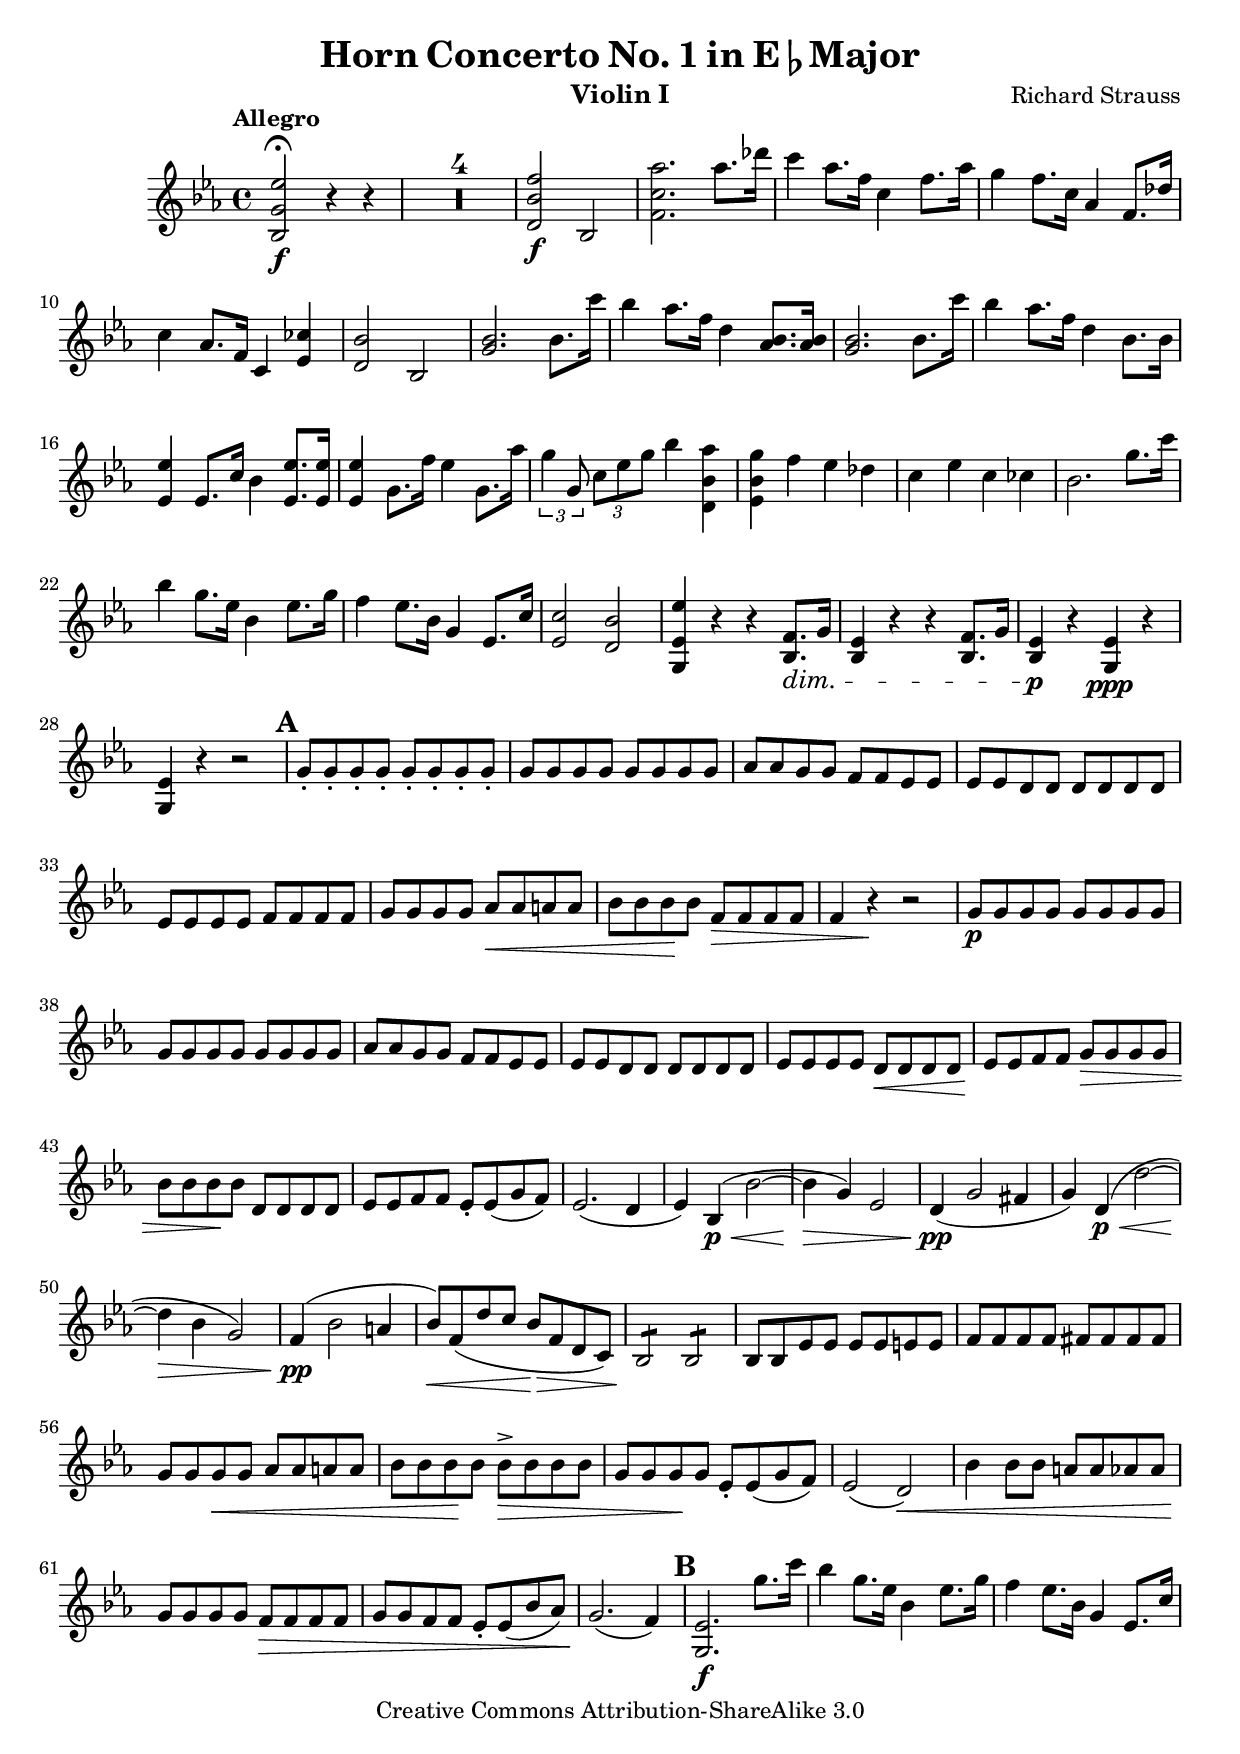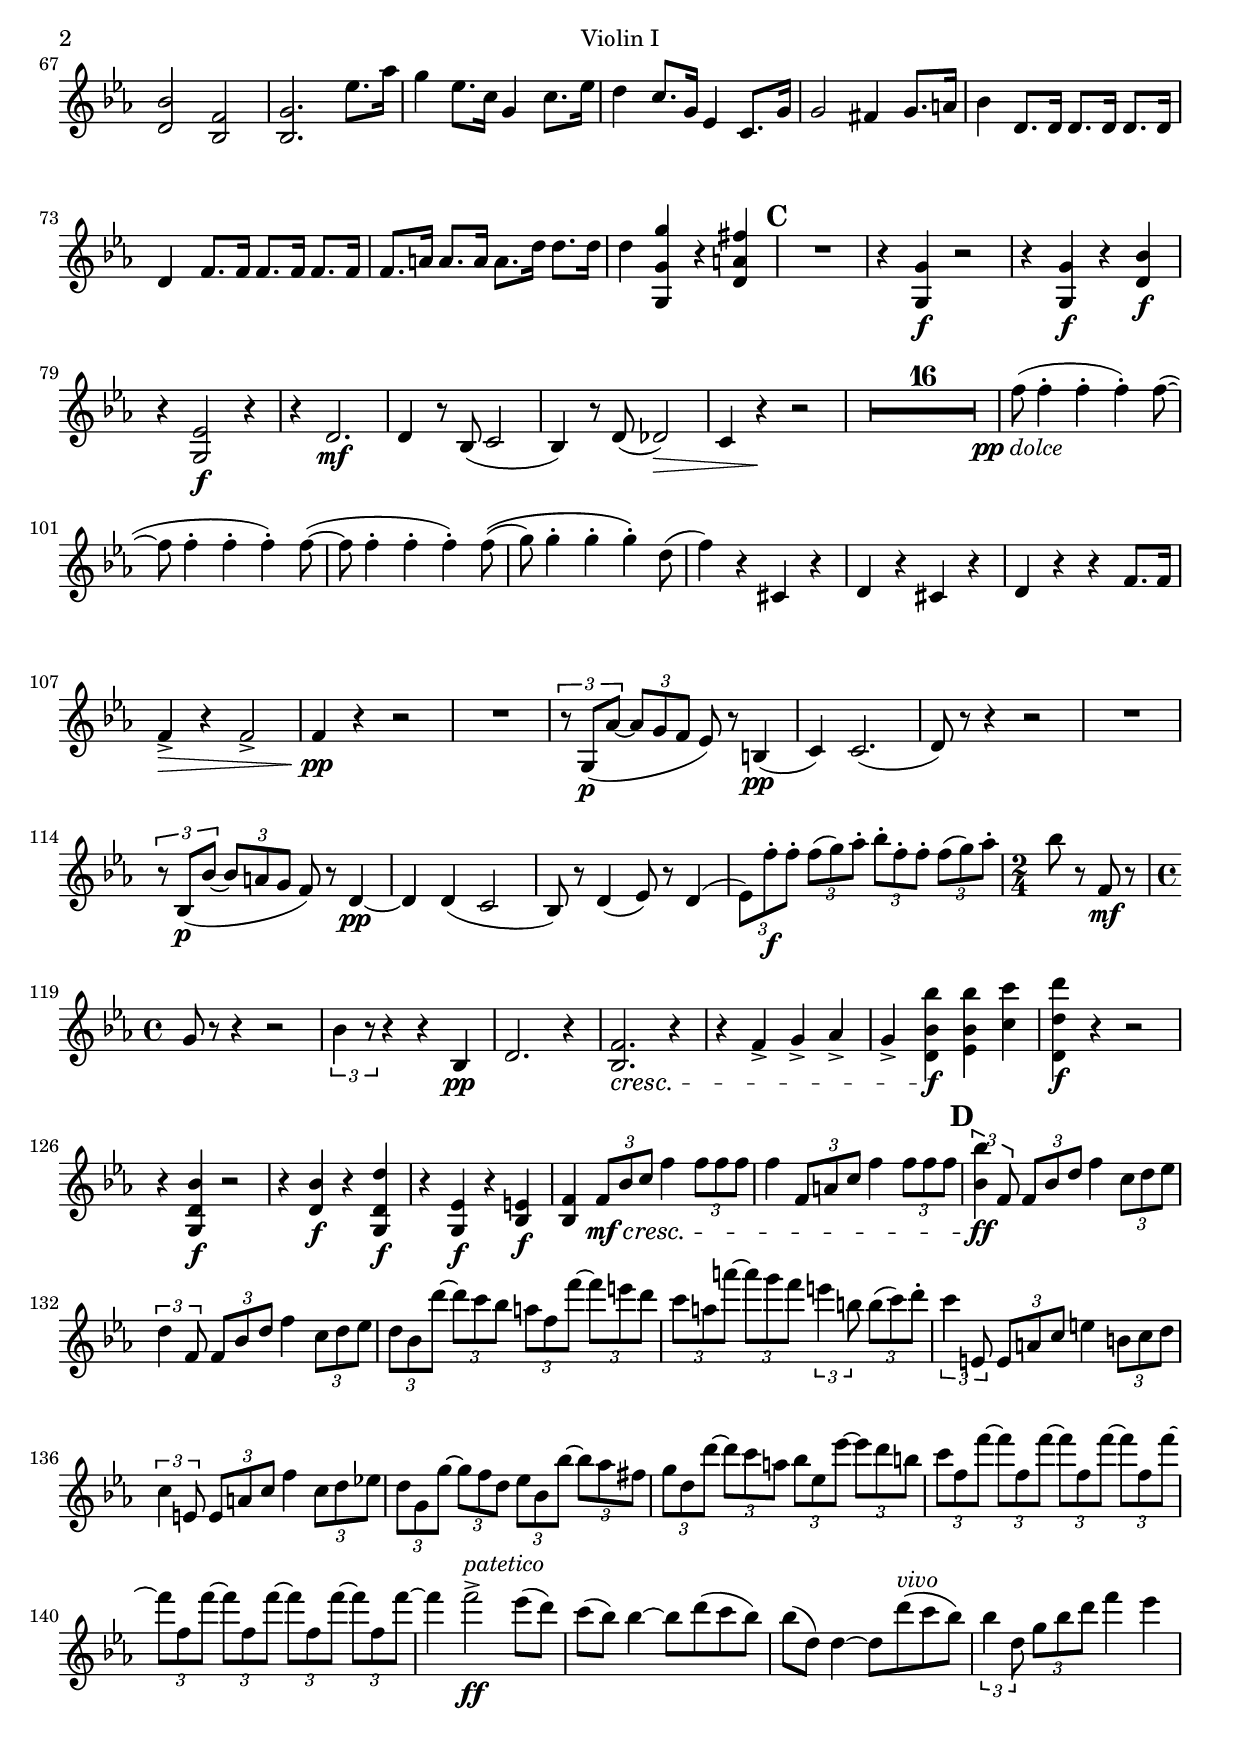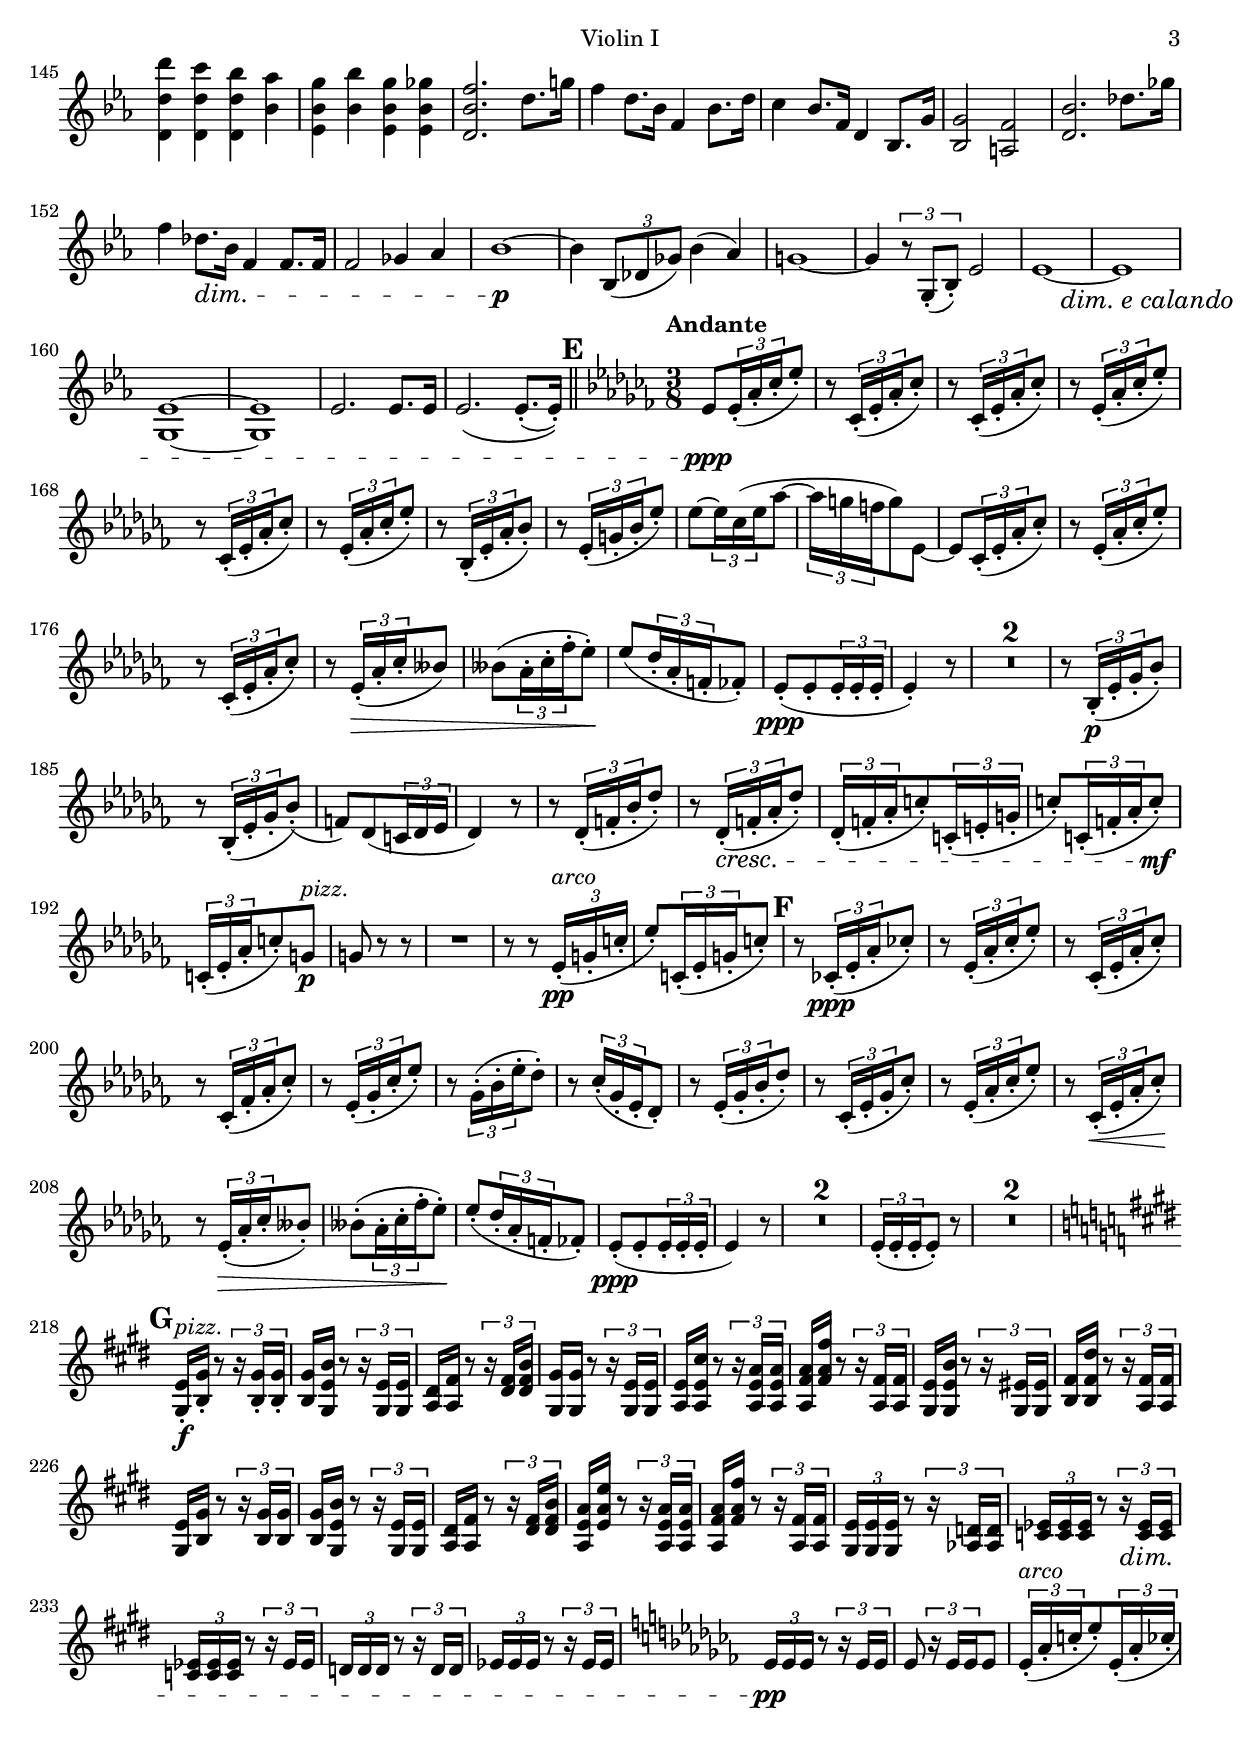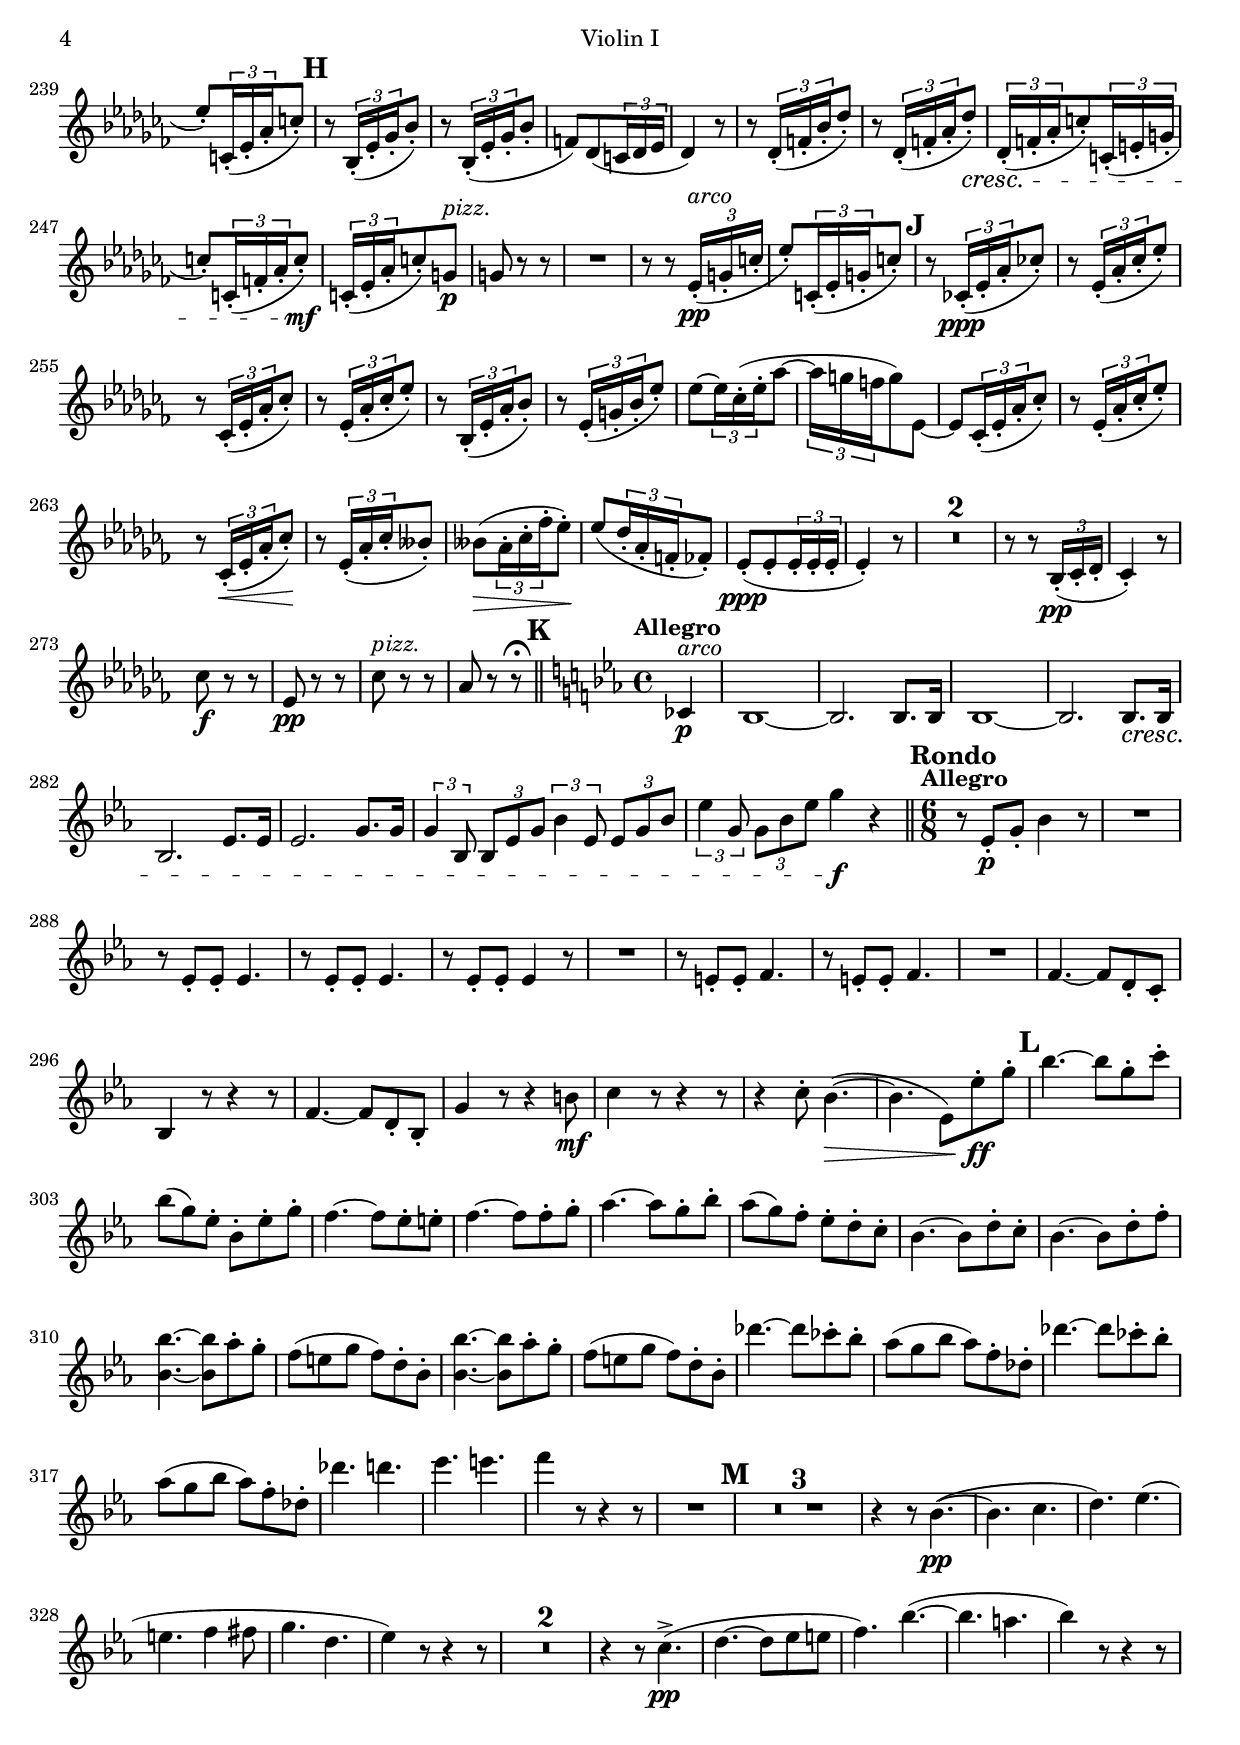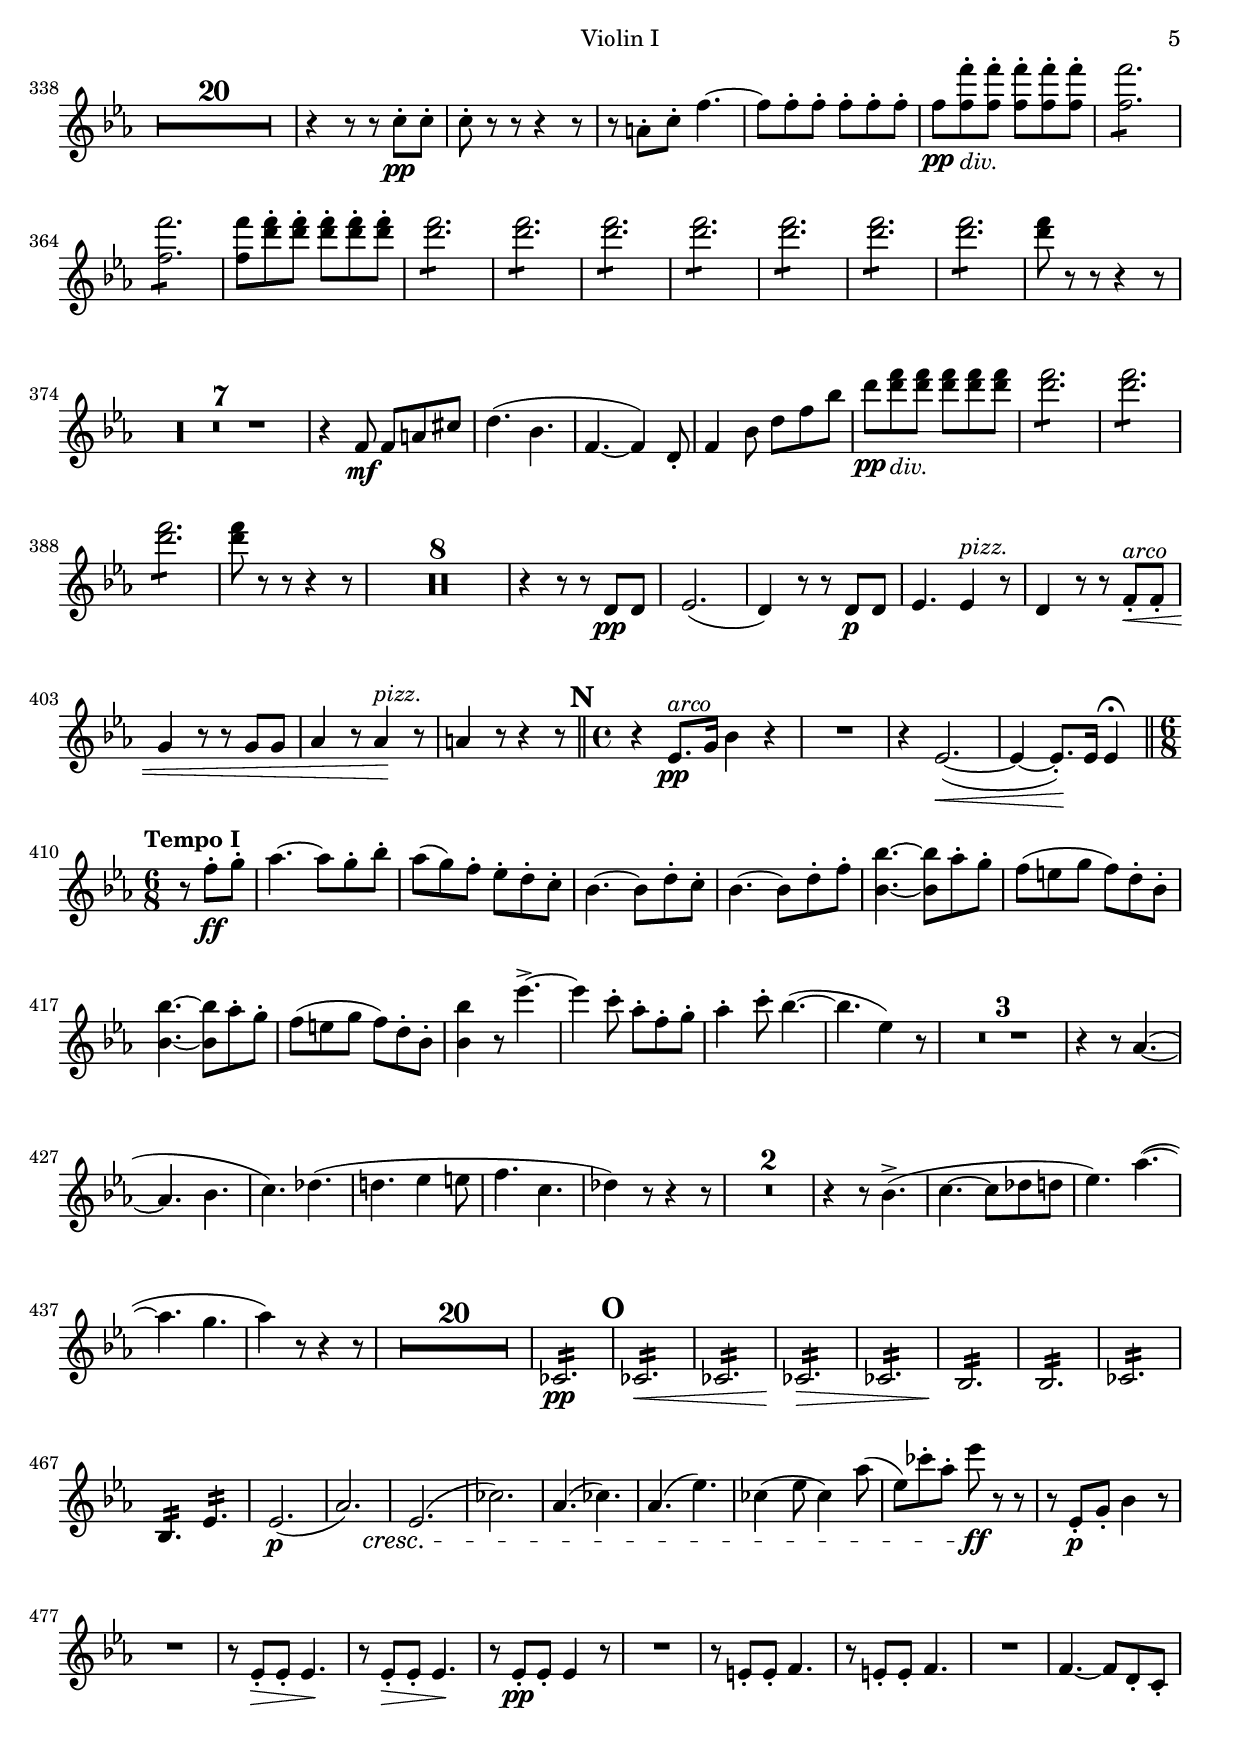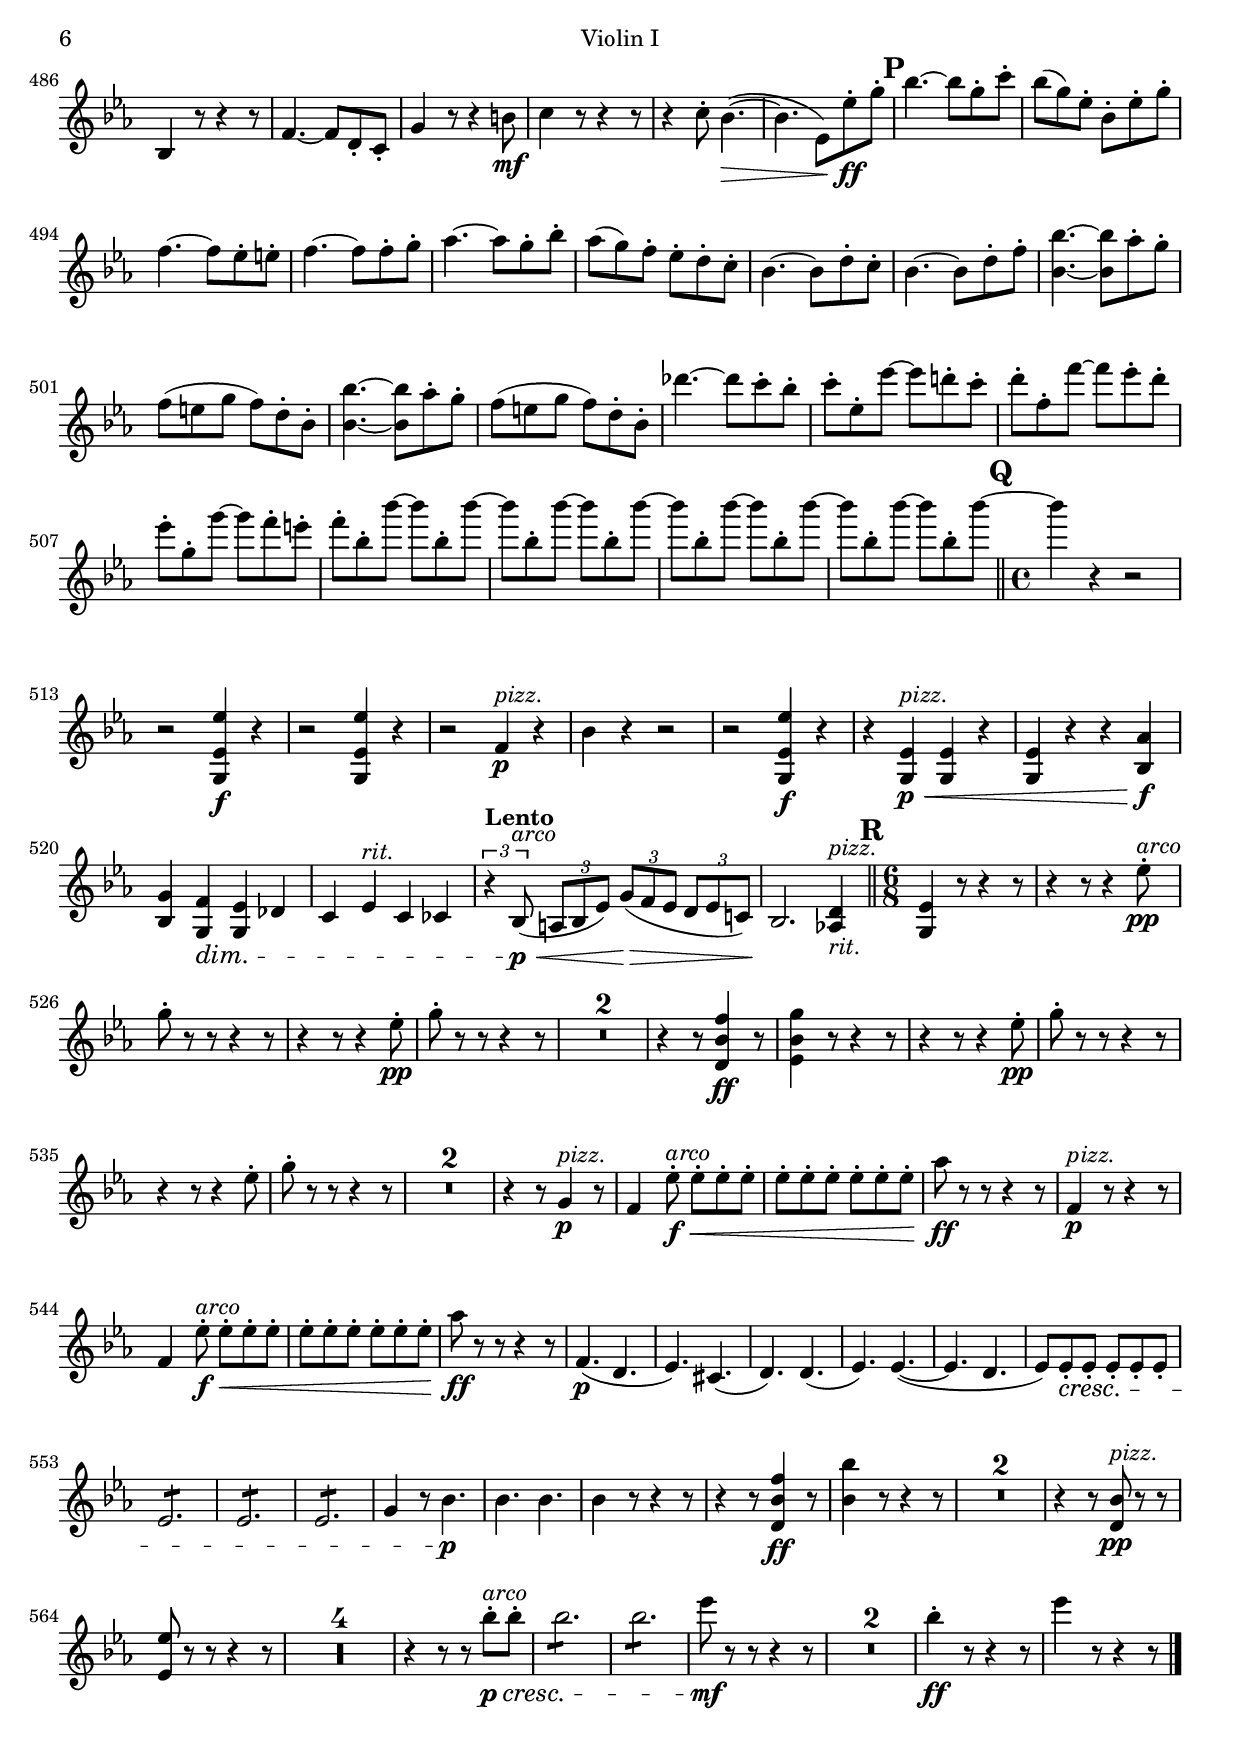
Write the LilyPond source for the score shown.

\version "2.13.33"

\version "2.13.33"

\include "defs.ily"

violinOneMvtI = \relative c'
{
  \key ees \major
  <bes g' ees'>2\f\fermata r4 r |
  R1*4 |
  <d bes' f'>2\f bes |
  <f' c' aes'>2. aes'8. des16 |
  c4 aes8. f16 c4 f8. aes16 |
  g4 f8. c16 aes4 f8. des'16 |
  c4 aes8. f16 c4 <ees ces'>4 |
  <d bes'>2 bes |
  <g' bes>2. bes8. c'16 |
  bes4 aes8. f16 d4 <aes bes>8. <aes bes>16 |
  <g bes>2. bes8. c'16 |
  bes4 aes8. f16 d4 bes8. bes16 |
  <ees, ees'>4 ees8. c'16 bes4 <ees, ees'>8. <ees ees'>16 |
  <ees ees'>4 g8. f'16 ees4 g,8. aes'16 |
  \times 2/3 {g4 g,8} \times 2/3 {c8 ees g} bes4 <d,, bes' aes'>4 |
  <ees bes' g'>4 f' ees des |
  c ees c ces |
  bes2. g'8. c16 |
  bes4 g8. ees16 bes4 ees8. g16 |
  f4 ees8. bes16 g4 ees8. c'16 |
  <c ees,>2 <bes d,> |
  <g, ees' ees'>4 r r <bes f'>8.\dim g'16 |
  <bes, ees>4 r r <bes f'>8. g'16 |
  <bes, ees>4\p r <g ees'>\ppp r |
  <g ees'> r r2 |

  %A
  \repeat unfold 8 g'8-. |
  \repeat unfold 8 g |
  aes aes g g f f ees ees |
  ees ees d d d d d d |
  ees ees ees ees f f f f |
  g g g g aes\< aes a a |
  bes bes bes\! bes f\> f f f |
  f4 r\! r2 |
  s1*0\p \repeat unfold 8 g8 |
  \repeat unfold 8 g8 |
  aes aes g g f f ees ees |
  ees ees d d d d d d |
  ees ees ees ees d\< d d d |
  ees\! ees f f g\> g g g |
  bes bes bes\! bes d, d d d |
  ees ees f f ees-. ees( g f) |
  ees2.( d4 |
  ees4) bes(\p\< bes'2~ |
  bes4\> g) ees2 |
  d4(\pp g2 fis4 |
  g) d(\p\< d'2~ |
  d4\> bes g2) |
  f4(\pp bes2 a4 |
  bes8)\< f( d' c bes\> f d c) s1*0\! |
  \repeat unfold 2 \repeat tremolo 4 bes8 |
  bes bes ees ees ees ees e e |
  f f f f fis fis fis fis |
  g g g\< g aes aes a a |
  bes bes bes\! bes bes->\> bes bes bes |
  g g g\! g ees-. ees( g f) |
  ees2( d)\< |
  bes'4 bes8 bes a a aes aes s1*0\! |
  g8 g g g f\> f f f |
  g g f f ees-. ees( bes' aes) s1*0\! |
  g2.( f4) |

  %B
  <ees g,>2.\f g'8. c16 |
  bes4 g8. ees16 bes4 ees8. g16 |
  f4 ees8. bes16 g4 ees8. c'16 |
  <bes d,>2 <f bes,> |
  <g bes,>2. ees'8. aes16 |
  g4 ees8. c16 g4 c8. ees16 |
  d4 c8. g16 ees4 c8. g'16 |
  g2 fis4 g8. a16 |
  bes4 d,8. d16 d8. d16 d8. d16 |
  d4 f8. f16 f8. f16 f8. f16 |
  f8. a16 a8. a16 a8. d16 d8. d16 |
  d4 <g g, g,> r <fis a, d,> |

  %C
  R1 |
  r4 <g, g,>4\f r2 |
  r4 <g g,>\f r <bes d,>\f |
  r4 <ees, g,>2\f r4 |
  r d2.\mf |
  d4 r8 bes( c2 |
  bes4) r8 d( des2)\> |
  c4 r\! r2 |
  R1*16 |
  f'8(\ppDolce f4-. f-. f-.) f8~( |
  f f4-. f-. f-.) f8~( |
  f f4-. f-. f-.) f8\(( |
  g) g4-. g-. g-.\) d8( |
  f4) r cis, r |
  d r cis r |
  d r r f8. f16 |
  f4->\> r f2-> |
  f4\pp r r2 |
  R1 |
  \times 2/3 {r8 g,(\p aes'~} \times 2/3 {aes8 g f} ees8) r b4(\pp |
  c) c2.( |
  d8) r r4 r2 |
  R1 |
  \times 2/3 {r8 bes(\p bes'~} \times 2/3 {bes8 a g} f8) r d4~\pp |
  d d( c2 |
  bes8) r d4( ees8) r d4( |
  \times 2/3 {ees8) f'-.\f f-.} \times 2/3 {f( g) aes-.} \times 2/3 {bes-. f-. f-.} \times 2/3 {f( g) aes-.} |

  %2/4
  bes8 r f,\mf r |

  %4/4
  g8 r r4 r2 |
  \times 2/3 {bes4 r8} r4 r bes,\pp |
  d2. r4 |
  <f bes,>2.\cresc r4 |
  r f-> g-> aes-> |
  g-> <bes' bes, d,>\f <bes bes, ees,> <c c,> |
  <d d, d,>\f r r2 |
  r4 <bes, d, g,>\f r2 |
  r4 <bes d,>\f r <d d, g,>\f |
  r <ees, g,>\f r <e bes>\f |
  <f bes,> \times 2/3 {f8\mf\cresc bes c} f4 \times 2/3 {f8 f f} |
  f4 \times 2/3 {f,8 a c} f4 \times 2/3 {f8 f f} |

  %D
  \times 2/3 {<bes bes,>4\ff f,8} \times 2/3 {f8 bes d} f4 \times 2/3 {c8 d ees} |
  \times 2/3 {d4 f,8} \times 2/3 {f8 bes d} f4 \times 2/3 {c8 d ees} |
  \times 2/3 {d8 bes d'~} \times 2/3 {d c bes} \times 2/3 {a f f'~} \times 2/3 {f e d} |
  \times 2/3 {c a a'~} \times 2/3 {a g f} \times 2/3 {e4 b8} \times 2/3 {b8( c) d-.} |
  \times 2/3 {c4 e,,8} \times 2/3 {e a c} e4 \times 2/3 {b8 c d} |
  \times 2/3 {c4 e,8} \times 2/3 {e a c} f4 \times 2/3 {c8 d ees} |
  \times 2/3 {d8 g, g'~} \times 2/3 {g f d} \times 2/3 {ees bes bes'~} \times 2/3 {bes aes fis} |
  \times 2/3 {g8 d d'~} \times 2/3 {d c a} \times 2/3 {bes ees, ees'~} \times 2/3 {ees d b} |
  \times 2/3 {c8 f, f'~} \repeat unfold 7 {\times 2/3 {f8 f, f'~}} |
  f4 f2->\ff^\patetico ees8( d) |
  c( bes) bes4~ bes8 d( c bes) |
  bes( d,) d4~ d8 d'(^\vivo c bes) |
  \times 2/3 {bes4 d,8} \times 2/3 {g8 bes d} f4 ees |
  <d d, d,>4 <c d, d,> <bes d, d,> <aes bes,> |
  <g bes, ees,> <bes bes,> <g bes, ees,> <ges bes, ees,> |
  <f bes, d,>2. d8. g16 |
  f4 d8. bes16 f4 bes8. d16 |
  c4 bes8. f16 d4 bes8. g'16 |
  <g bes,>2 <f a,> |
  <bes d,>2. des8. ges16 |
  f4 des8.\dim bes16 f4 f8. f16 |
  f2 ges4 aes |
  bes1~\p |
  bes4 \times 2/3 {bes,8( des ges)} bes4( aes) |
  g1~ |
  g4 \times 2/3 {r8 g,(-. bes)-.} ees2 |
  << {s2 s\dimECalando} ees1~ >> |
  ees |
  <ees g,>~ |
  <ees g,> |
  ees2. ees8. ees16 |
  ees2.\( ees8.-.( ees16-.)\) s1*0\! |
}

violinOneMvtII = \relative c'
{
  %E
  \key aes \minor
  ees8\ppp \times 2/3 {ees16-.( aes-. ces-.} ees8-.) |
  r8 \times 2/3 {ces,16-.( ees-. aes-.} ces8-.) |
  r8 \times 2/3 {ces,16-.( ees-. aes-.} ces8-.) |
  r8 \times 2/3 {ees,16-.( aes-. ces-.} ees8-.) |
  r8 \times 2/3 {ces,16-.( ees-. aes-.} ces8-.) |
  r8 \times 2/3 {ees,16-.( aes-. ces-.} ees8-.) |
  r8 \times 2/3 {bes,16-.( ees-. aes-.} bes8-.) |
  r8 \times 2/3 {ees,16-.( g-. bes-.} ees8-.) |
  ees8~ \times 2/3 {ees16 ces( ees} aes8~ |
  \times 2/3 {aes16 g f} g8) ees,~ |
  ees \times 2/3 {ces16-.( ees-. aes-.} ces8-.) |
  r8 \times 2/3 {ees,16-.( aes-. ces-.} ees8-.) |
  r8 \times 2/3 {ces,16-.( ees-. aes-.} ces8-.) |
  r8 \times 2/3 {ees,16-.(\> aes-. ces-.} beses8) |
  beses8( \times 2/3 {aes16-. ces-. fes-.} ees8-.)\! |
  ees8( \times 2/3 {des16-. aes-. f-.} fes8-.) |
  ees8-.(\ppp ees-. \times 2/3 {ees16-. ees-. ees-.} |
  ees4-.) r8 |
  R4.*2 |
  r8 \times 2/3 {bes16-.(\p ees-. ges-.} bes8-.) |
  r8 \times 2/3 {bes,16-.( ees-. ges-.} bes8-.)( |
  f8) des( \times 2/3 {c16 des ees} |
  des4) r8 |
  r8 \times 2/3 {des16-.( f-. bes-.} des8-.) |
  r8 \times 2/3 {des,16-.(\cresc f-. aes-.} des8-.) |
  \times 2/3 {des,16-.( f-. aes-.} c8-.) \times 2/3 {c,16-.( e-. g-.} |
  c8-.) \times 2/3 {c,16-.( f-. aes-.} c8-.)\mf |
  \times 2/3 {c,16-.( ees-. aes-.} c8-.) g\p^\pizz |
  g r r |
  R4. |
  r8 r \times 2/3 {ees16-.(\pp^\arco g-. c-.} |
  ees8-.) \times 2/3 {c,16-.( ees-. g-.} c8-.) |

  %F
  r8 \times 2/3 {ces,16-.(\ppp ees-. aes-.} ces8-.) |
  r8 \times 2/3 {ees,16-.( aes-. ces-.} ees8-.) |
  r8 \times 2/3 {ces,16-.( ees-. aes-.} ces8-.) |
  r8 \times 2/3 {ces,16-.( fes-. aes-.} ces8-.) |
  r8 \times 2/3 {ees,16-.( ges-. ces-.} ees8-.) |
  r8 \times 2/3 {ges,16-.( bes-. ees-.} des8-.) |
  r8 \times 2/3 {ces16-.( ges-. ees-.} des8-.) |
  r8 \times 2/3 {ees16-.( ges-. bes-.} des8-.) |
  r8 \times 2/3 {ces,16-.( ees-. ges-.} ces8-.) |
  r8 \times 2/3 {ees,16-.( aes-. ces-.} ees8-.) |
  r8 \times 2/3 {ces,16-.(\< ees-. aes-.} ces8-.)\! |
  r8 \times 2/3 {ees,16-.(\> aes-. ces-.} beses8-.) |
  beses8-.( \times 2/3 {aes16-. ces-. fes-.} ees8-.)\! |
  ees8-.( \times 2/3 {des16-. aes-. f-.} fes8-.) |
  ees8-.(\ppp ees-. \times 2/3 {ees16-. ees-. ees-.} |
  ees4) r8 |
  R4.*2 |
  \times 2/3 {ees16-.( ees-. ees-.} ees8-.) r8 |
  R4.*2 |

  %G
  \key e \major
  <e gis,>16-.\f^\pizz <gis b,>-. r8 \times 2/3 {r16 <gis b,>-. <gis b,>-.} |
  <gis b,>16 <b e, gis,> r8 \times 2/3 {r16 <e, gis,> <e gis,>} |
  <dis a>16 <fis a,> r8 \times 2/3 {r16 <fis dis> <b fis dis>} |
  <gis gis,>16 <gis gis,> r8 \times 2/3 {r16 <e gis,> <e gis,>} |
  <e a,>16 <cis' e, a,> r8 \times 2/3 {r16 <a e a,> <a e a,>} |
  <a fis a,>16 <a fis fis'> r8 \times 2/3 {r16 <fis a,> <fis a,>} |
  <e gis,>16 <e gis, b'> r8 \times 2/3 {r16 <eis gis,> <eis gis,>} |
  <fis b,>16 <fis b, dis'> r8 \times 2/3 {r16 <fis a,> <fis a,>} |
  <e gis,>16 <gis b,> r8 \times 2/3 {r16 <gis b,> <gis b,>} |
  <gis b,>16 <b e, gis,> r8 \times 2/3 {r16 <e, gis,> <e gis,>} |
  <dis a>16 <fis a,> r8 \times 2/3 {r16 <fis dis> <b fis dis>} |
  <a e a,>16 <a e e'> r8 \times 2/3 {r16 <a e a,> <a e a,>} |
  <a fis a,>16 <a fis fis'> r8 \times 2/3 {r16 <fis a,> <fis a,>} |
  \times 2/3 {<e gis,>16 <e gis,> <e gis,>} r8 \times 2/3 {r16 <d aes> <d aes>} |
  \times 2/3 {<ees c>16 <ees c> <ees c>} r8 \times 2/3 {r16\dim <ees c> <ees c>} |
  \times 2/3 {<ees c>16 <ees c> <ees c>} r8 \times 2/3 {r16 ees ees} |
  \times 2/3 {d16 d d} r8 \times 2/3 {r16 d d} |
  \times 2/3 {ees16 ees ees} r8 \times 2/3 {r16 ees ees} |

  \key aes \minor
  \times 2/3 {ees16\pp ees ees} r8 \times 2/3 {r16 ees ees} |
  ees8 \times 2/3 {r16 ees ees} ees8 |
  \times 2/3 {ees16-.(^\arco aes-. c-.} ees8-.) \times 2/3 {ees,16-.( aes-. ces-.} |
  ees8-.) \times 2/3 {c,16-.( ees-. aes-.} c8-.) |

  %H
  r8 \times 2/3 {bes,16-.( ees-. ges-.} bes8-.) |
  r8 \times 2/3 {bes,16-.( ees-. ges-.} bes8-. |
  f8) des( \times 2/3 {c16 des ees} |
  des4) r8 |
  r8 \times 2/3 {des16-.( f-. bes-.} des8-.) |
  r8 \times 2/3 {des,16-.( f-. aes-.} des8-.)\cresc |
  \times 2/3 {des,16-.( f-. aes-.} c8-.) \times 2/3 {c,16-.( e-. g-.} |
  c8-.) \times 2/3 {c,16-.( f-. aes-.} c8-.)\mf |
  \times 2/3 {c,16-.( ees-. aes-.} c8-.) g\p^\pizz |
  g8 r r |
  R4. |
  r8 r \times 2/3 {ees16-.(\pp^\arco g-. c-.} |
  ees8-.) \times 2/3 {c,16-.( ees-. g-.} c8-.) |

  %J
  r8 \times 2/3 {ces,16-.(\ppp ees-. aes-.} ces8-.) |
  r8 \times 2/3 {ees,16-.( aes-. ces-.} ees8-.) |
  r8 \times 2/3 {ces,16-.( ees-. aes-.} ces8-.) |
  r8 \times 2/3 {ees,16-.( aes-. ces-.} ees8-.) |
  r8 \times 2/3 {bes,16-.( ees-. aes-.} bes8-.) |
  r8 \times 2/3 {ees,16-.( g-. bes-.} ees8-.) |
  ees8~ \times 2/3 {ees16 ces-.( ees-.} aes8~ |
  \times 2/3 {aes16 g f} g8) ees,~ |
  ees \times 2/3 {ces16-.( ees-. aes-.} ces8-.) |
  r8 \times 2/3 {ees,16-.( aes-. ces-.} ees8-.) |
  r8 \times 2/3 {ces,16-.(\< ees-. aes-.} ces8-.)\! |
  r8 \times 2/3 {ees,16-.( aes-. ces-.} beses8-.) |
  beses8(\> \times 2/3 {aes16-. ces-. fes-.} ees8-.)\! |
  ees8( \times 2/3 {des16-. aes-. f-.} fes8-.) |
  ees8-.(\ppp ees-. \times 2/3 {ees16-. ees-. ees-.} |
  ees4-.) r8 |
  R4.*2 |
  r8 r \times 2/3 {bes16-.(\pp ces-. des-.} |
  ces4-.) r8 |
  ces'8\f r r |
  ees,\pp r r |
  ces'^\pizz r r |
  aes r r\fermata |
}

violinOneMvtIII = \relative c'
{
  %K
  \key ees \major
  ces4\p^\arco |
  bes1~ |
  bes2. bes8. bes16 |
  bes1~ |
  bes2. bes8.\cresc bes16 |
  bes2. ees8. ees16 |
  ees2. g8. g16 |
  \times 2/3 {g4 bes,8} \times 2/3 {bes8 ees g} \times 2/3 {bes4 ees,8} \times 2/3 {ees8 g bes} |
  \times 2/3 {ees4 g,8} \times 2/3 {g8 bes ees} g4\f r |

  %Rondo
  %6/8
  r8 ees,-.\p g-. bes4 r8 |
  R2. |
  r8 ees,-. ees-. ees4. |
  r8 ees-. ees-. ees4. |
  r8 ees-. ees-. ees4 r8 |
  R2. |
  r8 e-. e-. f4. |
  r8 e-. e-. f4. |
  R2. |
  f4.~ f8 d-. c-. |
  bes4 r8 r4 r8 |
  f'4.~ f8 d-. bes-. |
  g'4 r8 r4 b8\mf |
  c4 r8 r4 r8 |
  r4 c8-. bes4.~(\> |
  bes4. ees,8) ees'-.\ff g-. |

  %L
  bes4.~ bes8 g-. c-. |
  bes( g) ees-. bes-. ees-. g-. |
  f4.~ f8 ees-. e-. |
  f4.~ f8 f-. g-. |
  aes4.~ aes8 g-. bes-. |
  aes( g) f-. ees-. d-. c-. |
  bes4.~ bes8 d-. c-. |
  bes4.~ bes8 d-. f-. |
  \repeat unfold 2
  {
    <bes bes,>4.~ <bes bes,>8 aes-. g-. |
    f( e g f) d-. bes-. |
  }
  \repeat unfold 2
  {
    des'4.~ des8 ces-. bes-. |
    aes( g bes aes) f-. des-. |
  }
  des'4. d |
  ees e |
  f4 r8 r4 r8 |
  R2. |

  %M
  R2.*3 |
  r4 r8 bes,,4.~(\pp |
  bes c |
  d) ees( |
  e f4 fis8 |
  g4. d |
  ees4) r8 r4 r8 |
  R2.*2 |
  r4 r8 c4.->(\pp |
  d~ d8 ees e |
  f4.) bes~( |
  bes a |
  bes4) r8 r4 r8 |
  R2.*20 |
  r4 r8 r c,-.\pp c-. |
  c-. r r r4 r8 |
  r8 a-. c-. f4.~ |
  f8 f-. f-. f-. f-. f-. |
  f\pp <f' f,>-._\div <f f,>-. <f f,>-. <f f,>-. <f f,>-. |
  \repeat unfold 2 {\repeat tremolo 6 <f f,> |}
  <f f,> \repeat unfold 5 <f d>-. |
  \repeat unfold 7 {\repeat tremolo 6 <f d> |} |
  <f d>8 r r r4 r8 |
  R2.*7 |
  r4 f,,8\mf f a cis |
  d4.( bes |
  f~ f4) d8-. |
  f4 bes8 d f bes |
  d8\pp <f d>_\div \repeat unfold 4 <f d> |
  \repeat unfold 3 {\repeat tremolo 6 <f d> |} |
  <f d>8 r r r4 r8 |
  R2.*8 |
  r4 r8 r d,,\pp d |
  ees2.( |
  d4) r8 r d\p d |
  ees4. ees4^\pizz r8 |
  d4 r8 r f8-.^\arco\< f-. |
  g4 r8 r g g |
  aes4 r8 aes4^\pizz\! r8 |
  a4 r8 r4 r8 |

  %N
  %4/4
  r4 ees8.\pp^\arco g16 bes4 r |
  R1 |
  r4 ees,2.~(\< |
  ees4~ ees8.-.)\! ees16 ees4\fermata |

  %Tempo I
  %6/8
  r8 f'-.\ff g-. |
  aes4.~ aes8 g-. bes-. |
  aes( g) f-. ees-. d-. c-. |
  bes4.~ bes8 d-. c-. |
  bes4.~ bes8 d-. f-. |
  \repeat unfold 2
  {
    <bes bes,>4.~ <bes bes,>8 aes-. g-. |
    f( e g f) d-. bes-. |
  }
  <bes' bes,>4 r8 ees4.~-> |
  ees4 c8-. aes-. f-. g-. |
  aes4-. c8-. bes4.~( |
  bes ees,4) r8 |
  R2.*3 |
  r4 r8 aes,4.~( |
  aes bes |
  c) des( |
  d ees4 e8 |
  f4. c |
  des4) r8 r4 r8 |
  R2.*2 |
  r4 r8 bes4.->( |
  c~ c8 des d |
  ees4.) aes~( |
  aes g |
  aes4) r8 r4 r8 |
  R2.*20 |
  \repeat tremolo 12 ces,,16\pp |

  %O
  \repeat tremolo 12 ces16\< |
  \repeat tremolo 12 ces16 |
  \repeat tremolo 12 ces16\> |
  \repeat tremolo 12 ces16 |
  \repeat tremolo 12 bes16\! |
  \repeat tremolo 12 bes16 |
  \repeat tremolo 12 ces16 |
  \repeat tremolo 6 bes16 \repeat tremolo 6 ees16 |
  ees2.(\p |
  << {s4. s\cresc} aes2.) >> |
  ees2.( |
  ces') |
  aes4.( ces) |
  aes( ees') |
  ces4( ees8 ces4) aes'8( |
  ees) ces'-. aes-. ees'\ff r r |
  r8 ees,,-.\p g-. bes4 r8 |
  R2. |
  r8 ees,-.\> ees-. ees4.\! |
  r8 ees-.\> ees-. ees4.\! |
  r8 ees-.\pp ees-. ees4 r8 |
  R2. |
  r8 e-. e-. f4. |
  r8 e-. e-. f4. |
  R2. |
  f4.~ f8 d-. c-. |
  bes4 r8 r4 r8 |
  f'4.~ f8 d-. c-. |
  g'4 r8 r4 b8\mf |
  c4 r8 r4 r8 |
  r4 c8-. bes4.~(\> |
  bes4. ees,8) ees'-.\ff g-. |

  %P
  bes4.~ bes8 g-. c-. |
  bes( g) ees-. bes-. ees-. g-. |
  f4.~ f8 ees-. e-. |
  f4.~ f8 f-. g-. |
  aes4.~ aes8 g-. bes-. |
  aes( g) f-. ees-. d-. c-. |
  bes4.~ bes8 d-. c-. |
  bes4.~ bes8 d-. f-. |
  \repeat unfold 2
  {
    <bes bes,>4.~ <bes bes,>8 aes-. g-. |
    f( e g f) d-. bes-. |
  }
  des'4.~ des8 c-. bes-. |
  c-. ees,-. ees'~ ees d-. c-. |
  d-. f,-. f'~ f ees-. d-. |
  ees-. g,-. g'~ g f-. e-. |
  f-. bes,-. bes'~ \repeat unfold 7 {bes bes,-. bes'~} |

  %Q
  %4/4
  bes4 r r2 |
  r2 <ees,, ees, g,>4\f r |
  r2 <ees ees, g,>4 r |
  r2 f,4\p^\pizz r |
  bes4 r r2 |
  r2 <ees ees, g,>4\f r |
  r4 <ees, g,>\p\<^\pizz <ees g,> r |
  <ees g,> r r <aes bes,>\f |
  <g bes,> <f g,>\dim <ees g,> des |
  c ees^\rit c ces |
  \times 2/3 {r4 bes8(\p\<^\arco} \times 2/3 {a bes ees)} \times 2/3 {g(\> f ees} \times 2/3 {d ees c)} |
  bes2.\! <d aes>4_\rit^\pizz |

  %R
  %6/8
  <ees g,>4 r8 r4 r8 |
  r4 r8 r4 ees'8-.\pp^\arco |
  g-. r r r4 r8 |
  r4 r8 r4 ees8-.\pp |
  g-. r r r4 r8 |
  R2.*2 |
  r4 r8 <f bes, d,>4\ff r8 |
  <g bes, ees,>4 r8 r4 r8 |
  r4 r8 r4 ees8-.\pp |
  g-. r r r4 r8 |
  r4 r8 r4 ees8-. |
  g-. r r r4 r8 |
  R2.*2 |
  r4 r8 g,4\p^\pizz r8 |
  f4 ees'8-.\f\<^\arco ees-. ees-. ees-. |
  \repeat unfold 6 ees-. |
  aes8\ff r r r4 r8 |
  f,4\p^\pizz r8 r4 r8 |
  f4 ees'8-.\f\<^\arco ees-. ees-. ees-. |
  \repeat unfold 6 ees-. |
  aes8\ff r r r4 r8 |
  f,4.(\p d |
  ees) cis( |
  d) d( |
  ees) ees~( |
  ees d |
  ees8) ees-.\cresc ees-. ees-. ees-. ees-. |
  \repeat unfold 3 {\repeat tremolo 6 ees8} |
  g4 r8 bes4.\p |
  bes bes |
  bes 4 r8 r4 r8 |
  r4 r8 <f' bes, d,>4\ff r8 |
  <bes bes,>4 r8 r4 r8 |
  R2.*2 |
  r4 r8 <bes, d,>\pp^\pizz r r |
  <ees ees,> r r r4 r8 |
  R2.*4 |
  r4 r8 r bes'-.\p\cresc^\arco bes-. |
  \repeat unfold 2 {\repeat tremolo 6 bes8} |
  ees8\mf r r r4 r8 |
  R2.* 2 |
  bes4-.\ff r8 r4 r8 |
  ees4 r8 r4 r8 |
}

violinOne = {\violinOneMvtI \violinOneMvtII \violinOneMvtIII}


instrument = \markup {Violin I}
notes = \violinOne

\include "part.ily"
